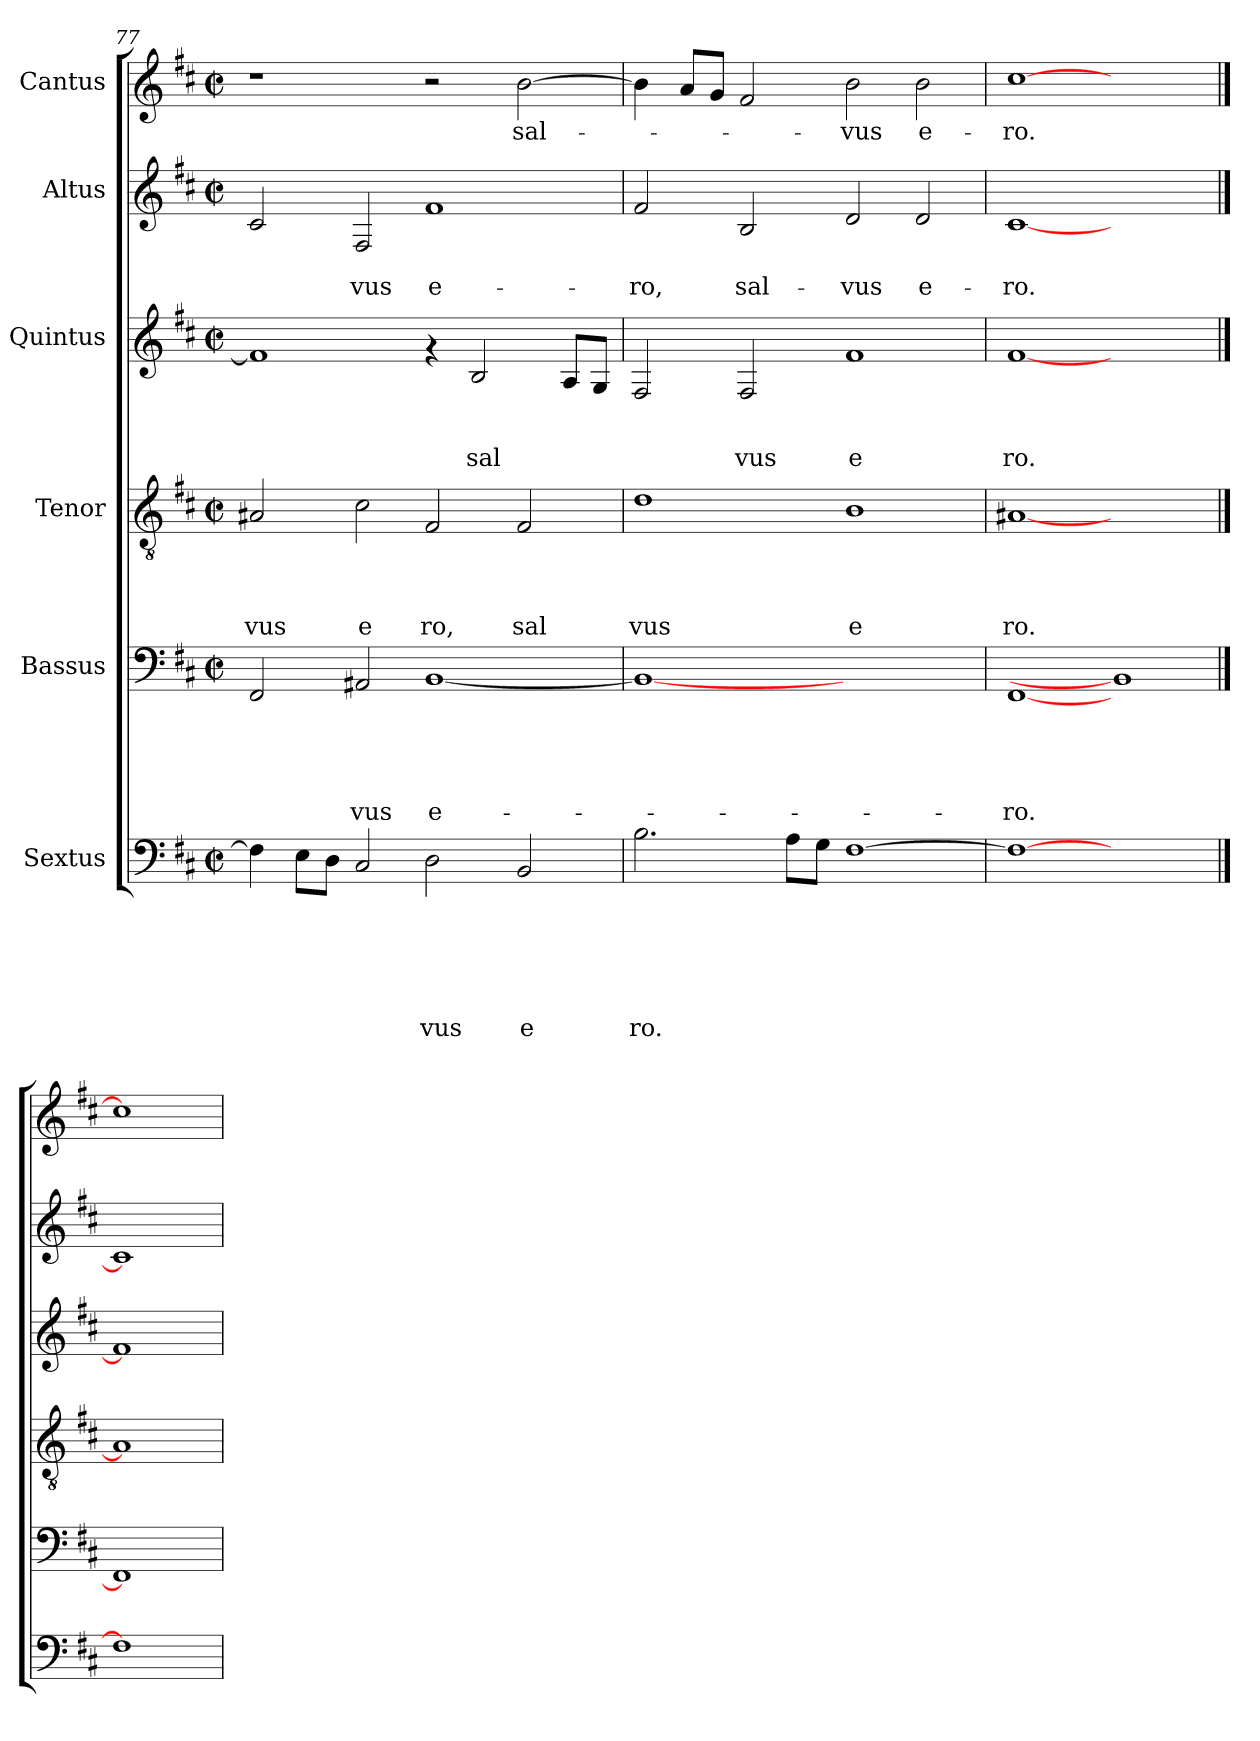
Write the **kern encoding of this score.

**kern	**text	**text	**text	**text	**text	**text	**kern	**text	**text	**text	**text	**text	**kern	**text	**text	**text	**text	**kern	**text	**text	**text	**kern	**text	**text	**kern	**text
*part6	*part6	*part6	*part6	*part6	*part6	*part6	*part5	*part5	*part5	*part5	*part5	*part5	*part4	*part4	*part4	*part4	*part4	*part3	*part3	*part3	*part3	*part2	*part2	*part2	*part1	*part1
*staff6	*staff6	*staff6	*staff6	*staff6	*staff6	*staff6	*staff5	*staff5	*staff5	*staff5	*staff5	*staff5	*staff4	*staff4	*staff4	*staff4	*staff4	*staff3	*staff3	*staff3	*staff3	*staff2	*staff2	*staff2	*staff1	*staff1
*I"Sextus	*	*	*	*	*	*	*I"Bassus	*	*	*	*	*	*I"Tenor	*	*	*	*	*I"Quintus	*	*	*	*I"Altus	*	*	*I"Cantus	*
*clefF4	*	*	*	*	*	*	*clefF4	*	*	*	*	*	*clefGv2	*	*	*	*	*clefG2	*	*	*	*clefG2	*	*	*clefG2	*
*k[f#c#]	*	*	*	*	*	*	*k[f#c#]	*	*	*	*	*	*k[f#c#]	*	*	*	*	*k[f#c#]	*	*	*	*k[f#c#]	*	*	*k[f#c#]	*
*D:	*	*	*	*	*	*	*D:	*	*	*	*	*	*D:	*	*	*	*	*D:	*	*	*	*D:	*	*	*D:	*
*M2/2	*	*	*	*	*	*	*M2/2	*	*	*	*	*	*M2/2	*	*	*	*	*M2/2	*	*	*	*M2/2	*	*	*M2/2	*
*met(c|)	*	*	*	*	*	*	*met(c|)	*	*	*	*	*	*met(c|)	*	*	*	*	*met(c|)	*	*	*	*met(c|)	*	*	*met(c|)	*
=77	=77	=77	=77	=77	=77	=77	=77	=77	=77	=77	=77	=77	=77	=77	=77	=77	=77	=77	=77	=77	=77	=77	=77	=77	=77	=77
!	!	!	!	!	!	!	!	!	!	!	!	!	!	!	!	!	!LO:LY:b	!	!	!	!	!	!	!	!	!
4F#\]	.	.	.	.	.	.	2FF#/	.	.	.	.	.	2A#X/	.	.	.	vus	1f#]	.	.	.	2c#/	.	.	1r	.
8E\L	.	.	.	.	.	.	.	.	.	.	.	.	.	.	.	.	.	.	.	.	.	.	.	.	.	.
8D\J	.	.	.	.	.	.	.	.	.	.	.	.	.	.	.	.	.	.	.	.	.	.	.	.	.	.
!	!	!	!	!	!	!	!	!	!	!	!	!LO:LY:b	!	!	!	!	!LO:LY:b	!	!	!	!	!	!	!LO:LY:b	!	!
2C#/	.	.	.	.	.	.	2AA#X/	.	.	.	.	-vus	2c#\	.	.	.	e	.	.	.	.	2F#/	.	-vus	.	.
!	!	!	!	!	!	!LO:LY:b	!	!	!	!	!	!LO:LY:b	!	!	!	!	!LO:LY:b	!	!	!	!	!	!	!LO:LY:b	!	!
2D\	.	.	.	.	.	vus	[<1BB	.	.	.	.	e-	2F#/	.	.	.	ro,	4rf	.	.	.	1f#	.	e-	2r	.
!	!	!	!	!	!	!	!	!	!	!	!	!	!	!	!	!	!	!	!	!	!LO:LY:b	!	!	!	!	!
.	.	.	.	.	.	.	.	.	.	.	.	.	.	.	.	.	.	2B/	.	.	sal	.	.	.	.	.
!	!	!	!	!	!	!LO:LY:b	!	!	!	!	!	!	!	!	!	!	!LO:LY:b	!	!	!	!	!	!	!	!	!LO:LY:b
2BB/	.	.	.	.	.	e	.	.	.	.	.	.	2F#/	.	.	.	sal	.	.	.	.	.	.	.	[>2b\	sal-
.	.	.	.	.	.	.	.	.	.	.	.	.	.	.	.	.	.	8A/L	.	.	.	.	.	.	.	.
.	.	.	.	.	.	.	.	.	.	.	.	.	.	.	.	.	.	8G/J	.	.	.	.	.	.	.	.
=78	=78	=78	=78	=78	=78	=78	=78	=78	=78	=78	=78	=78	=78	=78	=78	=78	=78	=78	=78	=78	=78	=78	=78	=78	=78	=78
!	!	!	!	!	!	!LO:LY:b	!	!	!	!	!	!	!	!	!	!	!LO:LY:b	!	!	!	!	!	!	!LO:LY:b	!	!
2.B\	.	.	.	.	.	ro.	1BB_	.	.	.	.	.	1d	.	.	.	vus	2F#/	.	.	.	2f#/	.	-ro,	4b\]	.
.	.	.	.	.	.	.	.	.	.	.	.	.	.	.	.	.	.	.	.	.	.	.	.	.	8a/L	.
.	.	.	.	.	.	.	.	.	.	.	.	.	.	.	.	.	.	.	.	.	.	.	.	.	8g/J	.
!	!	!	!	!	!	!	!	!	!	!	!	!	!	!	!	!	!	!	!	!	!LO:LY:b	!	!	!LO:LY:b	!	!
.	.	.	.	.	.	.	.	.	.	.	.	.	.	.	.	.	.	2F#/	.	.	vus	2B/	.	sal-	2f#/	.
8A\L	.	.	.	.	.	.	.	.	.	.	.	.	.	.	.	.	.	.	.	.	.	.	.	.	.	.
8G\J	.	.	.	.	.	.	.	.	.	.	.	.	.	.	.	.	.	.	.	.	.	.	.	.	.	.
!	!	!	!	!	!	!	!	!	!	!	!	!	!	!	!	!	!LO:LY:b	!	!	!	!LO:LY:b	!	!	!LO:LY:b	!	!LO:LY:b
[>1F#	.	.	.	.	.	.	1ryy	.	.	.	.	.	1B	.	.	.	e	1f#	.	.	e	2d/	.	-vus	2b\	-vus
!	!	!	!	!	!	!	!	!	!	!	!	!	!	!	!	!	!	!	!	!	!	!	!	!LO:LY:b	!	!LO:LY:b
.	.	.	.	.	.	.	.	.	.	.	.	.	.	.	.	.	.	.	.	.	.	2d/	.	e-	2b\	e-
=79	=79	=79	=79	=79	=79	=79	=79	=79	=79	=79	=79	=79	=79	=79	=79	=79	=79	=79	=79	=79	=79	=79	=79	=79	=79	=79
!	!	!	!	!	!	!	!	!	!	!	!	!LO:LY:b	!	!	!	!	!LO:LY:b	!	!	!	!LO:LY:b	!	!	!LO:LY:b	!	!LO:LY:b
1F#_	.	.	.	.	.	.	[1FF#	.	.	.	.	-ro.	[1A#X	.	.	.	ro.	[1f#	.	.	ro.	[1c#	.	-ro.	[1cc#	-ro.
1ryy	.	.	.	.	.	.	1BB]	.	.	.	.	.	1ryy	.	.	.	.	1ryy	.	.	.	1ryy	.	.	1ryy	.
==80	==80	==80	==80	==80	==80	==80	==80	==80	==80	==80	==80	==80	==80	==80	==80	==80	==80	==80	==80	==80	==80	==80	==80	==80	==80	==80
1F#]	.	.	.	.	.	.	1FF#]	.	.	.	.	.	1A#]	.	.	.	.	1f#]	.	.	.	1c#]	.	.	1cc#]	.
=	=	=	=	=	=	=	=	=	=	=	=	=	=	=	=	=	=	=	=	=	=	=	=	=	=	=
*-	*-	*-	*-	*-	*-	*-	*-	*-	*-	*-	*-	*-	*-	*-	*-	*-	*-	*-	*-	*-	*-	*-	*-	*-	*-	*-
